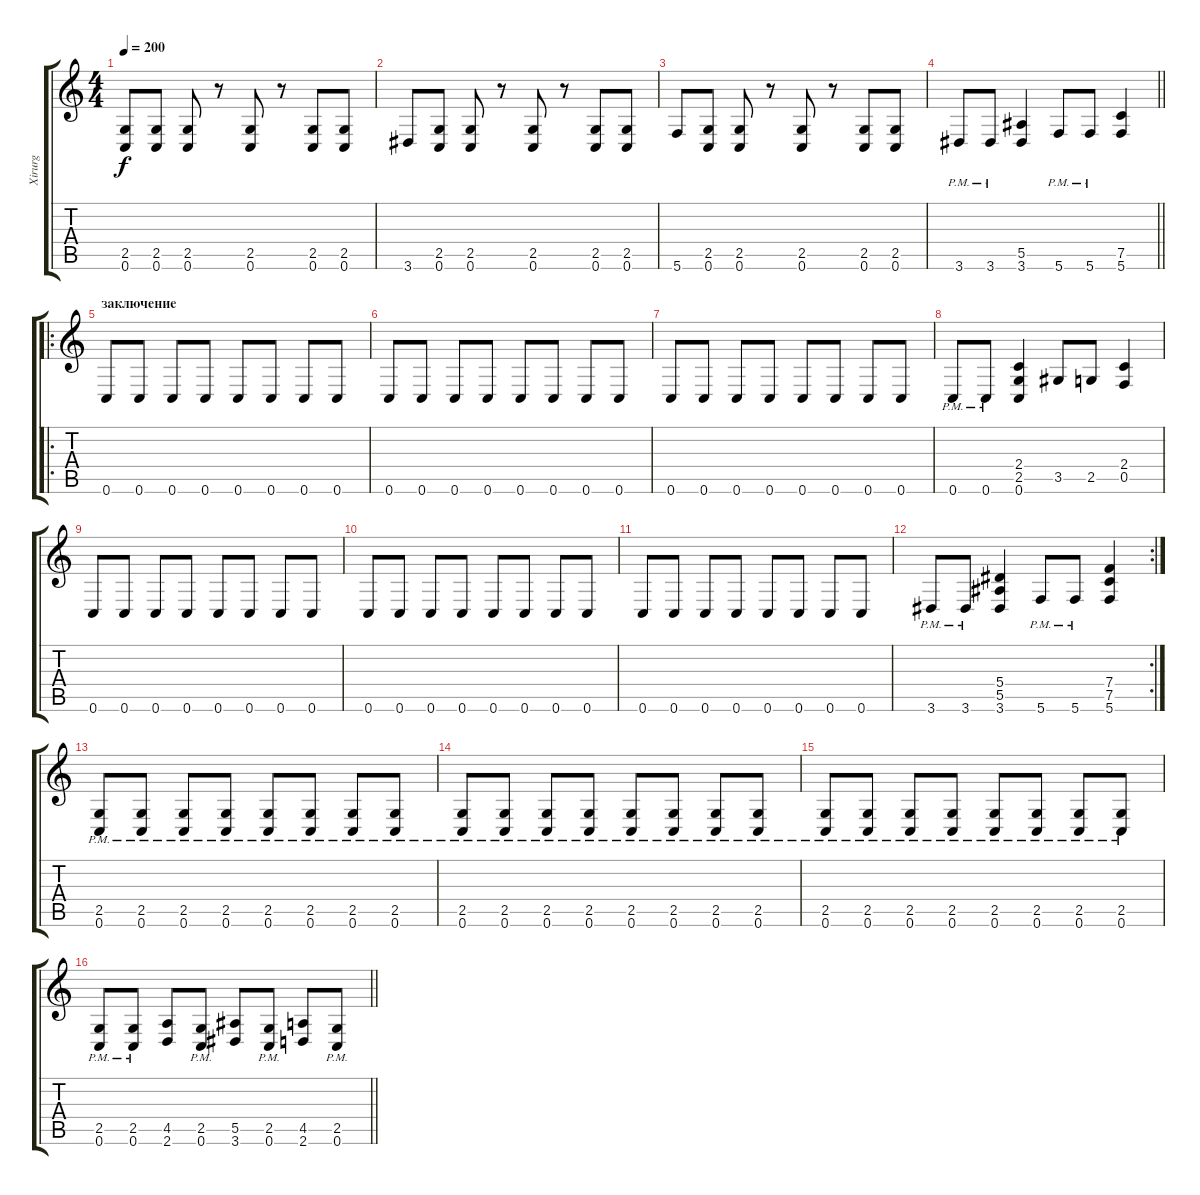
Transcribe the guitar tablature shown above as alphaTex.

\track ("Xirurg" "Xirurg") {instrument distortionguitar}
\staff {score tabs}
\tuning (C4 G3 Eb3 Bb2 F2 C2) {hide}
\ts (4 4)
\tempo 200
\clef g2
\ks c
(2.5 0.6).8{dy f} (2.5 0.6).8 (2.5 0.6).8 r.8 (2.5 0.6).8 r.8 (2.5 0.6).8 (2.5 0.6).8 |
3.6.8 (2.5 0.6).8 (2.5 0.6).8 r.8 (2.5 0.6).8 r.8 (2.5 0.6).8 (2.5 0.6).8 |
5.6.8 (2.5 0.6).8 (2.5 0.6).8 r.8 (2.5 0.6).8 r.8 (2.5 0.6).8 (2.5 0.6).8 |
\barLineRight lightlight
3.6{pm}.8 3.6{pm}.8 (5.5 3.6).4 5.6{pm}.8 5.6{pm}.8 (7.5 5.6).4 |
\ro
\section ("" "заключение")
0.6.8 0.6.8 0.6.8 0.6.8 0.6.8 0.6.8 0.6.8 0.6.8 |
0.6.8 0.6.8 0.6.8 0.6.8 0.6.8 0.6.8 0.6.8 0.6.8 |
0.6.8 0.6.8 0.6.8 0.6.8 0.6.8 0.6.8 0.6.8 0.6.8 |
0.6{pm}.8 0.6{pm}.8 (2.4 2.5 0.6).4 3.5.8 2.5.8 (2.4 0.5).4 |
0.6.8 0.6.8 0.6.8 0.6.8 0.6.8 0.6.8 0.6.8 0.6.8 |
0.6.8 0.6.8 0.6.8 0.6.8 0.6.8 0.6.8 0.6.8 0.6.8 |
0.6.8 0.6.8 0.6.8 0.6.8 0.6.8 0.6.8 0.6.8 0.6.8 |
\rc 2
3.6{pm}.8 3.6{pm}.8 (5.4 5.5 3.6).4 5.6{pm}.8 5.6{pm}.8 (7.4 7.5 5.6).4 |
(2.5{pm} 0.6{pm}).8 (2.5{pm} 0.6{pm}).8 (2.5{pm} 0.6{pm}).8 (2.5{pm} 0.6{pm}).8 (2.5{pm} 0.6{pm}).8 (2.5{pm} 0.6{pm}).8 (2.5{pm} 0.6{pm}).8 (2.5{pm} 0.6{pm}).8 |
(2.5{pm} 0.6{pm}).8 (2.5{pm} 0.6{pm}).8 (2.5{pm} 0.6{pm}).8 (2.5{pm} 0.6{pm}).8 (2.5{pm} 0.6{pm}).8 (2.5{pm} 0.6{pm}).8 (2.5{pm} 0.6{pm}).8 (2.5{pm} 0.6{pm}).8 |
(2.5{pm} 0.6{pm}).8 (2.5{pm} 0.6{pm}).8 (2.5{pm} 0.6{pm}).8 (2.5{pm} 0.6{pm}).8 (2.5{pm} 0.6{pm}).8 (2.5{pm} 0.6{pm}).8 (2.5{pm} 0.6{pm}).8 (2.5{pm} 0.6{pm}).8 |
\barLineRight lightlight
(2.5{pm} 0.6{pm}).8 (2.5{pm} 0.6{pm}).8 (4.5 2.6).8 (2.5{pm} 0.6{pm}).8 (5.5 3.6).8 (2.5{pm} 0.6{pm}).8 (4.5 2.6).8 (2.5{pm} 0.6{pm}).8
